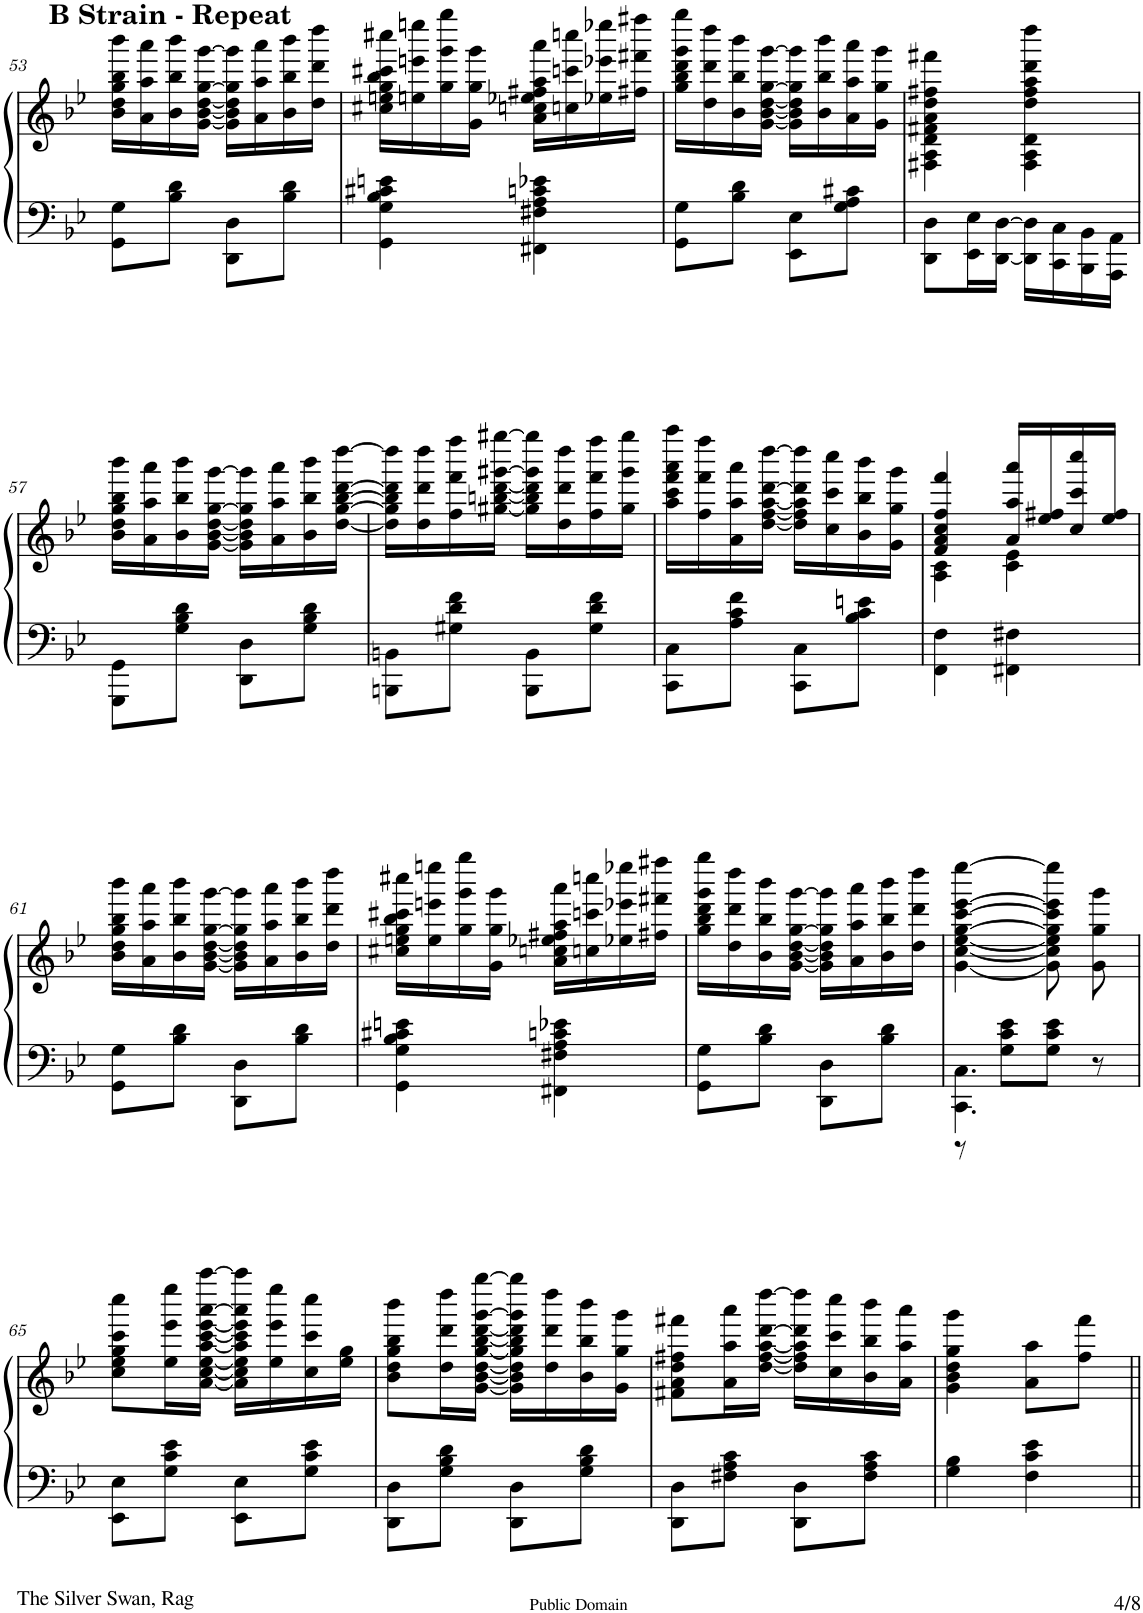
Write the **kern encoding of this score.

**kern	**kern
*part1	*part1
*staff2	*staff1
*I"Piano	*
*I'Pno	*
!!LO:PB:g=z
*clefF4	*clefG2
*k[b-e-]	*k[b-e-]
*B-:	*B-:
*M2/4	*M2/4
=53	=53
!	!LO:TX:a:B:t=B Strain - Repeat
8GG\ 8G\L	16b-\ 16dd\ 16gg\ 16bb-\ 16bbb-\LL
.	16a\ 16aa\ 16aaa\
8B-\ 8d\J	16b-\ 16bb-\ 16bbb-\
.	[<16g\ [<16b-\ [<16dd\ [16gg\ [16ggg\JJ
8DD\ 8D\L	16g\] 16b-\] 16dd\] 16gg\] 16ggg\]LL
.	16a\ 16aa\ 16aaa\
8B-\ 8d\J	16b-\ 16bb-\ 16bbb-\
.	16dd\ 16ddd\ 16dddd\JJ
=54	=54
4GG\ 4G\ 4B-\ 4c#X\ 4en\	16cc#X\ 16een\ 16gg\ 16bb-\ 16ccc#X\ 16cccc#X\LL
.	16een\ 16eeen\ 16eeeen\
.	16gg\ 16ggg\ 16gggg\
.	16g\ 16gg\ 16ggg\JJ
4FF#X\ 4F#X\ 4A\ 4cn\ 4e-X\	16a\ 16ccn\ 16ee-X\ 16ff#X\ 16aa\ 16aaa\LL
.	16ccn\ 16cccn\ 16ccccn\
.	16ee-X\ 16eee-X\ 16eeee-X\
.	16ff#X\ 16fff#X\ 16ffff#X\JJ
=55	=55
8GG\ 8G\L	16gg\ 16bb-\ 16ddd\ 16ggg\ 16gggg\LL
.	16dd\ 16ddd\ 16dddd\
8B-\ 8d\J	16b-\ 16bb-\ 16bbb-\
.	[16g\ [<16b-\ [<16dd\ [16gg\ [16ggg\JJ
8EE-\ 8E-\L	16g\] 16b-\] 16dd\] 16gg\] 16ggg\]LL
.	16b-\ 16bb-\ 16bbb-\
8G\ 8A\ 8c#X\J	16a\ 16aa\ 16aaa\
.	16g\ 16gg\ 16ggg\JJ
=56	=56
8DD\ 8D\L	4F#X\ 4A\ 4d\ 4f#X\ 4a\ 4dd\ 4ff#X\ 4fff#X\
16EE-\ 16E-\L	.
[16DD\ [16D\JJ	.
16DD\] 16D\]LL	4F#\ 4A\ 4d\ 4dd\ 4ff#\ 4aa\ 4ddd\ 4dddd\
16CC\ 16C\	.
16BBB-\ 16BB-\	.
16AAA\ 16AA\JJ	.
!!LO:LB:g=z
=57	=57
8GGG\ 8GG\L	16b-\ 16dd\ 16gg\ 16bb-\ 16bbb-\LL
.	16a\ 16aa\ 16aaa\
8G\ 8B-\ 8d\J	16b-\ 16bb-\ 16bbb-\
.	[16g\ [<16b-\ [<16dd\ [16gg\ [16ggg\JJ
8DD\ 8D\L	16g\] 16b-\] 16dd\] 16gg\] 16ggg\]LL
.	16a\ 16aa\ 16aaa\
8G\ 8B-\ 8d\J	16b-\ 16bb-\ 16bbb-\
.	[16dd\ [>16gg\ [16bb-\ [16ddd\ [16dddd\JJ
=58	=58
8BBBn\ 8BBn\L	16dd\] 16gg\] 16bb-\] 16ddd\] 16dddd\]LL
.	16dd\ 16ddd\ 16dddd\
8G#X\ 8d\ 8f\J	16ff\ 16fff\ 16ffff\
.	[16gg#X\ [<16bbn\ [<16ddd\ [16ggg#X\ [16gggg#X\JJ
8BBB\ 8BB\L	16gg#\] 16bb\] 16ddd\] 16ggg#\] 16gggg#\]LL
.	16dd\ 16ddd\ 16dddd\
8G#\ 8d\ 8f\J	16ff\ 16fff\ 16ffff\
.	16gg#\ 16ggg#\ 16gggg#\JJ
=59	=59
8CC\ 8C\L	16aa\ 16ccc\ 16fff\ 16aaa\ 16aaaa\LL
.	16ff\ 16fff\ 16ffff\
8A\ 8c\ 8f\J	16a\ 16aa\ 16aaa\
.	[16dd\ [<16ff\ [<16aa\ [16ddd\ [16dddd\JJ
8CC\ 8C\L	16dd\] 16ff\] 16aa\] 16ddd\] 16dddd\]LL
.	16cc\ 16ccc\ 16cccc\
8B-\ 8c\ 8en\J	16b-\ 16bb-\ 16bbb-\
.	16g\ 16gg\ 16ggg\JJ
=60	=60
*	*^
4FF\ 4F\	4f/ 4a/ 4cc/ 4ff/ 4fff/	4A\ 4c\
4FF#X\ 4F#X\	4c\ 4e-\	16a/ 16aa/ 16aaa/LL
.	.	16ee-/ 16ff#X/
.	.	16cc/ 16ccc/ 16cccc/
.	.	16ee-/ 16ff#/JJ
*	*v	*v
!!LO:LB:g=z
=61	=61
8GG\ 8G\L	16b-\ 16dd\ 16gg\ 16bb-\ 16bbb-\LL
.	16a\ 16aa\ 16aaa\
8B-\ 8d\J	16b-\ 16bb-\ 16bbb-\
.	[<16g\ [<16b-\ [<16dd\ [16gg\ [16ggg\JJ
8DD\ 8D\L	16g\] 16b-\] 16dd\] 16gg\] 16ggg\]LL
.	16a\ 16aa\ 16aaa\
8B-\ 8d\J	16b-\ 16bb-\ 16bbb-\
.	16dd\ 16ddd\ 16dddd\JJ
=62	=62
4GG\ 4G\ 4B-\ 4c#X\ 4en\	16cc#X\ 16een\ 16gg\ 16bb-\ 16ccc#X\ 16cccc#X\LL
.	16ee\ 16eeen\ 16eeeen\
.	16gg\ 16ggg\ 16gggg\
.	16g\ 16gg\ 16ggg\JJ
4FF#X\ 4F#X\ 4A\ 4cn\ 4e-X\	16a\ 16ccn\ 16ee-X\ 16ff#X\ 16aa\ 16aaa\LL
.	16ccn\ 16cccn\ 16ccccn\
.	16ee-X\ 16eee-X\ 16eeee-X\
.	16ff#X\ 16fff#X\ 16ffff#X\JJ
=63	=63
8GG\ 8G\L	16gg\ 16bb-\ 16ddd\ 16ggg\ 16gggg\LL
.	16dd\ 16ddd\ 16dddd\
8B-\ 8d\J	16b-\ 16bb-\ 16bbb-\
.	[16g\ [<16b-\ [<16dd\ [16gg\ [16ggg\JJ
8DD\ 8D\L	16g\] 16b-\] 16dd\] 16gg\] 16ggg\]LL
.	16a\ 16aa\ 16aaa\
8B-\ 8d\J	16b-\ 16bb-\ 16bbb-\
.	16dd\ 16ddd\ 16dddd\JJ
=64	=64
*^	*
4.CC\ 4.C\	8r	[4g\ [4cc\ [4ee-\ [4gg\ [4ccc\ [4eee-\ [4eeee-\
.	8G\ 8c\ 8e-\L	.
.	8G\ 8c\ 8e-\J	8g\] 8cc\] 8ee-\] 8gg\] 8ccc\] 8eee-\] 8eeee-\]
8r	8ryy	8g\ 8gg\ 8ggg\
*v	*v	*
!!LO:LB:g=z
=65	=65
8EE-\ 8E-\L	8cc\ 8ee-\ 8gg\ 8ccc\ 8cccc\L
8G\ 8c\ 8e-\J	16ee-\ 16eee-\ 16eeee-\L
.	[16a\ [<16cc\ [<16ee-\ [<16aa\ [<16ccc\ [<16eee-\ [16aaa\ [16aaaa\JJ
8EE-\ 8E-\L	16a\] 16cc\] 16ee-\] 16aa\] 16ccc\] 16eee-\] 16aaa\] 16aaaa\]LL
.	16ee-\ 16eee-\ 16eeee-\
8G\ 8c\ 8e-\J	16cc\ 16ccc\ 16cccc\
.	16ee-\ 16gg\JJ
=66	=66
8DD\ 8D\L	8b-\ 8dd\ 8gg\ 8bb-\ 8bbb-\L
8G\ 8B-\ 8d\J	16dd\ 16ddd\ 16dddd\L
.	[16g\ [<16b-\ [<16dd\ [<16gg\ [<16bb-\ [<16ddd\ [16ggg\ [16gggg\JJ
8DD\ 8D\L	16g\] 16b-\] 16dd\] 16gg\] 16bb-\] 16ddd\] 16ggg\] 16gggg\]LL
.	16dd\ 16ddd\ 16dddd\
8G\ 8B-\ 8d\J	16b-\ 16bb-\ 16bbb-\
.	16g\ 16gg\ 16ggg\JJ
=67	=67
8DD\ 8D\L	8f#X\ 8a\ 8dd\ 8ff#X\ 8fff#X\L
8F#X\ 8A\ 8c\J	16a\ 16aa\ 16aaa\L
.	[16dd\ [<16ff#\ [<16aa\ [16ddd\ [16dddd\JJ
8DD\ 8D\L	16dd\] 16ff#\] 16aa\] 16ddd\] 16dddd\]LL
.	16cc\ 16ccc\ 16cccc\
8F#\ 8A\ 8c\J	16b-\ 16bb-\ 16bbb-\
.	16a\ 16aa\ 16aaa\JJ
=68	=68
4G\ 4B-\	4g\ 4b-\ 4dd\ 4gg\ 4ggg\
4F\ 4c\ 4e-\	8a\ 8aa\L
.	8ff\ 8fff\J
=||	=||
*-	*-
